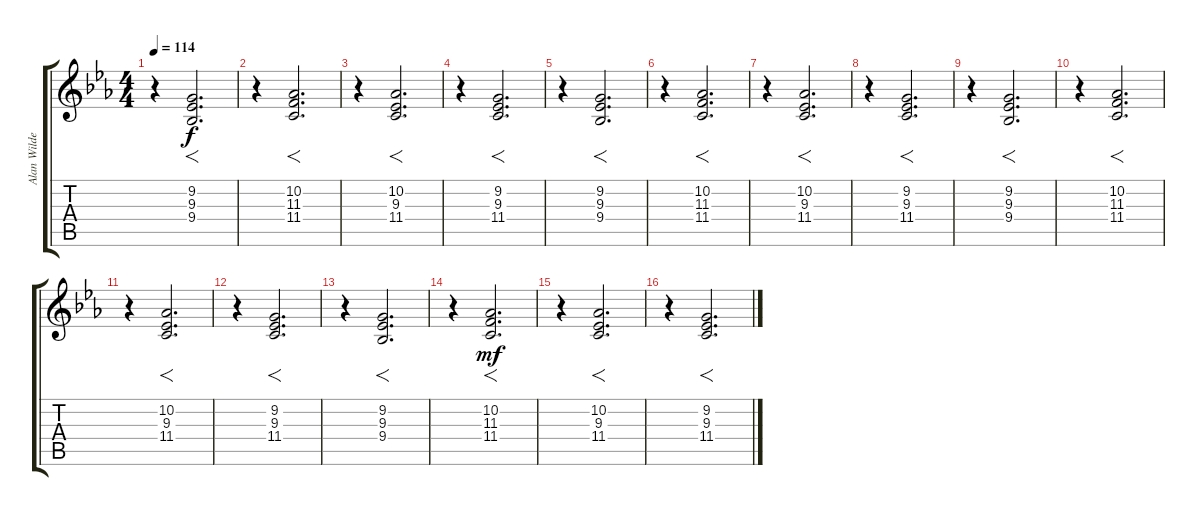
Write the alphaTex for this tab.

\track ("Alan Wilder (Synths)" "Alan Wilde") {instrument stringensemble1}
\staff {score tabs}
\tuning (Eb4 Bb3 Gb3 Db3 Ab2 Eb2) {hide}
\ts (4 4)
\tempo 114
\clef g2
\ks eb
r.4{dy f} (9.2 9.3 9.4).2{f d} |
r.4 (10.2 11.3 11.4).2{f d} |
r.4 (10.2 9.3 11.4).2{f d} |
r.4 (9.2 9.3 11.4).2{f d} |
r.4 (9.2 9.3 9.4).2{f d} |
r.4 (10.2 11.3 11.4).2{f d} |
r.4 (10.2 9.3 11.4).2{f d} |
r.4 (9.2 9.3 11.4).2{f d} |
r.4 (9.2 9.3 9.4).2{f d} |
r.4 (10.2 11.3 11.4).2{f d} |
r.4 (10.2 9.3 11.4).2{f d} |
r.4 (9.2 9.3 11.4).2{f d} |
r.4 (9.2 9.3 9.4).2{f d} |
r.4 (10.2 11.3 11.4).2{f d dy mf} |
r.4 (10.2 9.3 11.4).2{f d} |
r.4 (9.2 9.3 11.4).2{f d}
